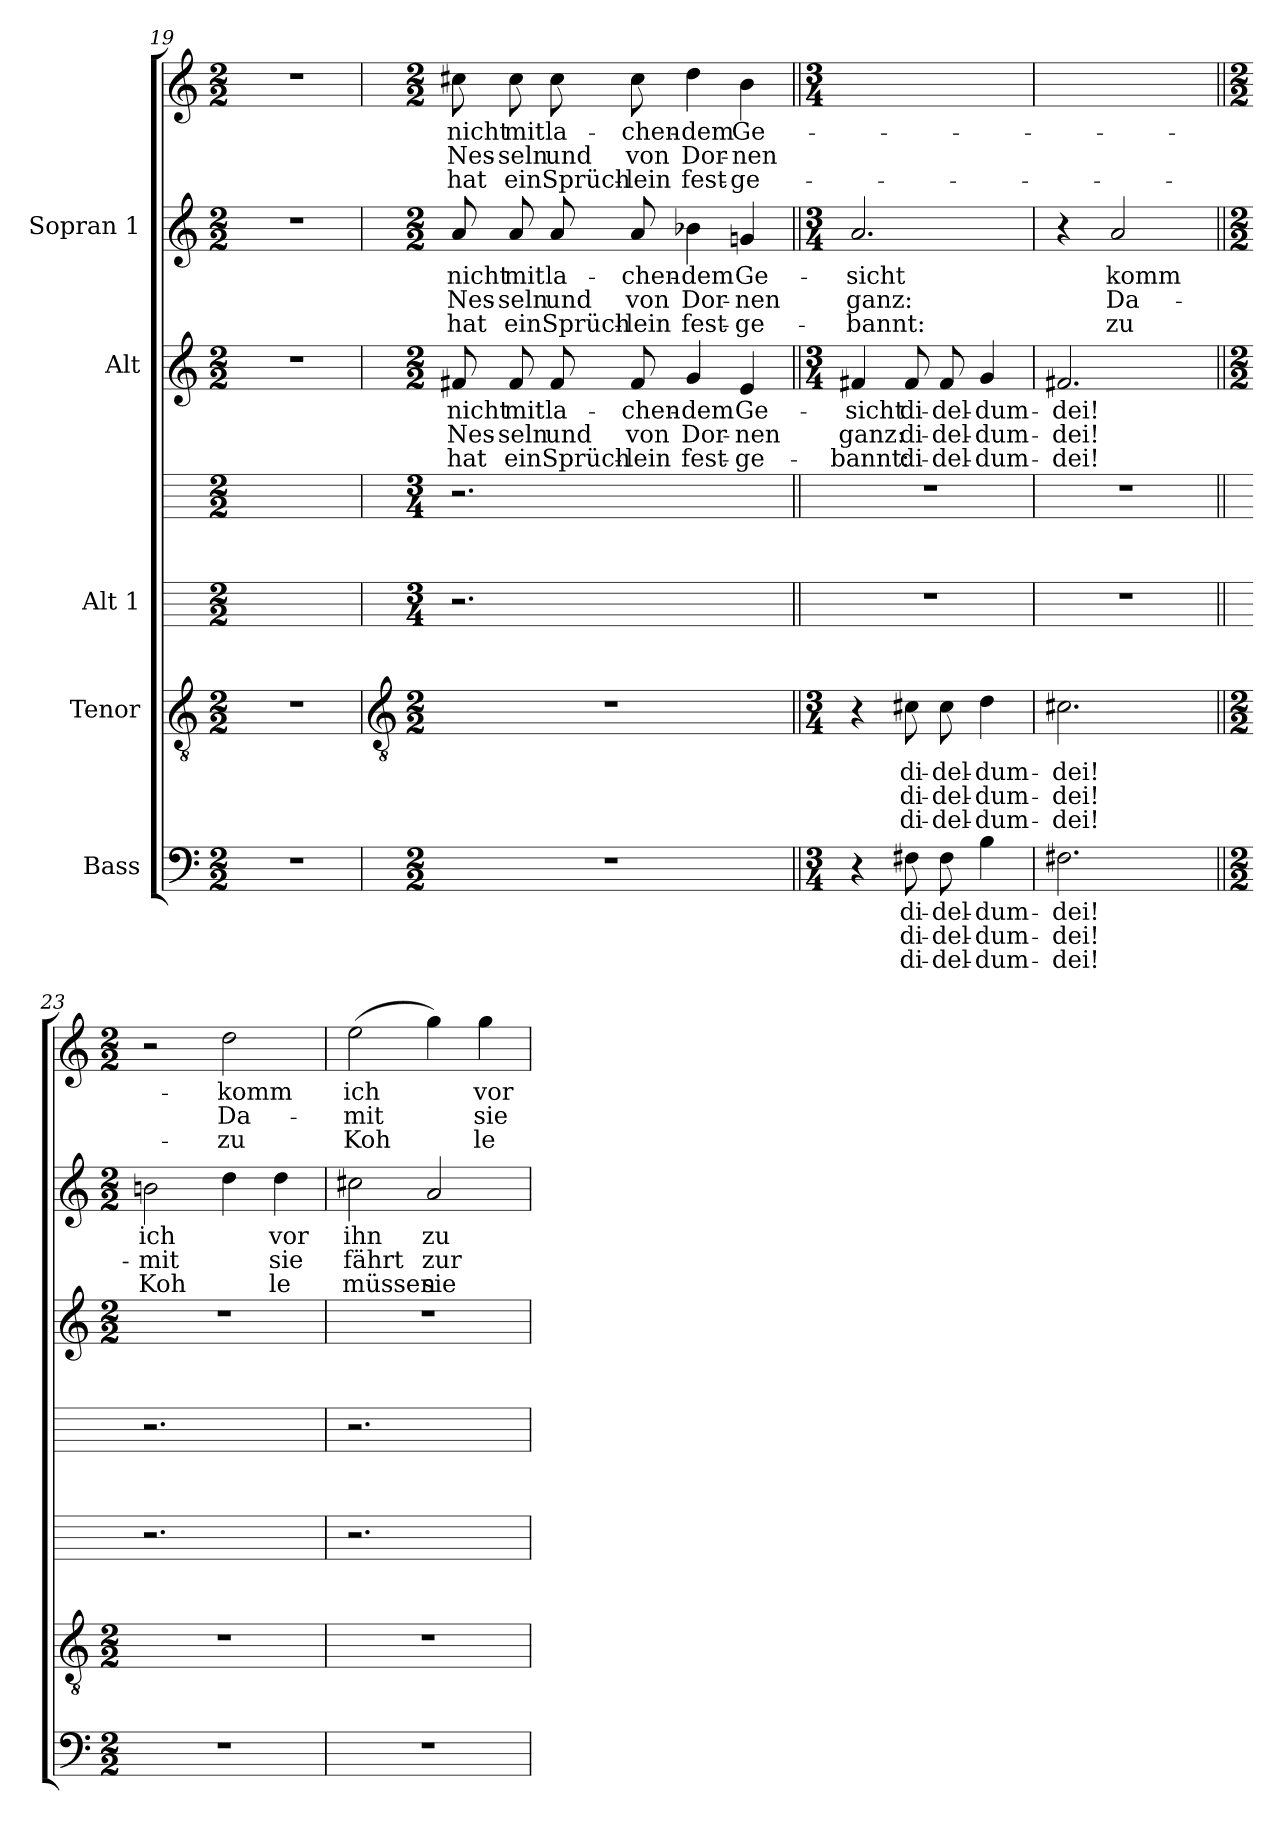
**kern	**text	**text	**text	**kern	**text	**text	**text	**kern	**kern	**kern	**text	**text	**text	**kern	**text	**text	**text	**kern	**text	**text	**text
*part5	*part5	*part5	*part5	*part4	*part4	*part4	*part4	*part3	*part3	*part2	*part2	*part2	*part2	*part1	*part1	*part1	*part1	*part1	*part1	*part1	*part1
*staff7	*staff7	*staff7	*staff7	*staff6	*staff6	*staff6	*staff6	*staff5	*staff4	*staff3	*staff3	*staff3	*staff3	*staff2	*staff2	*staff2	*staff2	*staff1	*staff1	*staff1	*staff1
*I"Bass	*	*	*	*I"Tenor	*	*	*	*I"Alt 1	*	*I"Alt	*	*	*	*I"Sopran 1	*	*	*	*	*	*	*
*clefF4	*	*	*	*clefGv2	*	*	*	*	*	*clefG2	*	*	*	*clefG2	*	*	*	*clefG2	*	*	*
*k[]	*	*	*	*k[]	*	*	*	*	*	*k[]	*	*	*	*k[]	*	*	*	*k[]	*	*	*
*C:	*	*	*	*C:	*	*	*	*	*	*C:	*	*	*	*C:	*	*	*	*C:	*	*	*
*M2/2	*	*	*	*M2/2	*	*	*	*M2/2	*M2/2	*M2/2	*	*	*	*M2/2	*	*	*	*M2/2	*	*	*
=19	=19	=19	=19	=19	=19	=19	=19	=19	=19	=19	=19	=19	=19	=19	=19	=19	=19	=19	=19	=19	=19
1r	.	.	.	1r	.	.	.	1ryy	1ryy	1r	.	.	.	1r	.	.	.	1r	.	.	.
!!LO:LB:g=z
=20	=20	=20	=20	=20	=20	=20	=20	=20	=20	=20	=20	=20	=20	=20	=20	=20	=20	=20	=20	=20	=20
*	*	*	*	*clefGv2	*	*	*	*	*	*	*	*	*	*	*	*	*	*	*	*	*
*M2/2	*	*	*	*M2/2	*	*	*	*M3/4	*M3/4	*M2/2	*	*	*	*M2/2	*	*	*	*M2/2	*	*	*
!	!	!	!	!	!	!	!	!	!	!	!LO:LY:b	!LO:LY:b	!LO:LY:b	!	!LO:LY:b	!LO:LY:b	!LO:LY:b	!	!LO:LY:b	!LO:LY:b	!LO:LY:b
1r	.	.	.	1r	.	.	.	2.r	2.r	8f#X	nicht	Nes-	-hat	8a	-nicht	Nes-	-hat	8cc#X	nicht	Nes-	-hat
!	!	!	!	!	!	!	!	!	!	!	!LO:LY:b	!LO:LY:b	!LO:LY:b	!	!LO:LY:b	!LO:LY:b	!LO:LY:b	!	!LO:LY:b	!LO:LY:b	!LO:LY:b
.	.	.	.	.	.	.	.	.	.	8f#	mit	seln	ein	8a	mit	seln	ein	8cc#	mit	seln	ein
!	!	!	!	!	!	!	!	!	!	!	!LO:LY:b	!LO:LY:b	!LO:LY:b	!	!LO:LY:b	!LO:LY:b	!LO:LY:b	!	!LO:LY:b	!LO:LY:b	!LO:LY:b
.	.	.	.	.	.	.	.	.	.	8f#	la-	-und	Sprüch-	8a	la-	-und	Sprüch-	8cc#	la-	-und	Sprüch-
!	!	!	!	!	!	!	!	!	!	!	!LO:LY:b	!LO:LY:b	!LO:LY:b	!	!LO:LY:b	!LO:LY:b	!LO:LY:b	!	!LO:LY:b	!LO:LY:b	!LO:LY:b
.	.	.	.	.	.	.	.	.	.	8f#	-chen-	-von	lein	8a	-chen-	-von	lein	8cc#	-chen-	-von	lein
!	!	!	!	!	!	!	!	!	!	!	!LO:LY:b	!LO:LY:b	!LO:LY:b	!	!LO:LY:b	!LO:LY:b	!LO:LY:b	!	!LO:LY:b	!LO:LY:b	!LO:LY:b
.	.	.	.	.	.	.	.	.	.	4g	dem	Dor-	-fest-	4b-X	dem	Dor-	-fest-	4dd	dem	Dor-	-fest-
!	!	!	!	!	!	!	!	!	!	!	!LO:LY:b	!LO:LY:b	!LO:LY:b	!	!LO:LY:b	!LO:LY:b	!LO:LY:b	!	!LO:LY:b	!LO:LY:b	!LO:LY:b
.	.	.	.	.	.	.	.	4ryy	4ryy	4e	-Ge-	-nen	ge-	4gn	-Ge-	-nen	ge-	4b	-Ge-	-nen	ge-
=21||	=21||	=21||	=21||	=21||	=21||	=21||	=21||	=21||	=21||	=21||	=21||	=21||	=21||	=21||	=21||	=21||	=21||	=21||	=21||	=21||	=21||
*M3/4	*	*	*	*M3/4	*	*	*	*	*	*M3/4	*	*	*	*M3/4	*	*	*	*M3/4	*	*	*
!	!	!	!	!	!	!	!	!	!	!	!LO:LY:b	!LO:LY:b	!LO:LY:b	!	!LO:LY:b	!LO:LY:b	!LO:LY:b	!	!LO:LY:b	!LO:LY:b	!LO:LY:b
4r	.	.	.	4r	.	.	.	2.r	2.r	4f#X	-sicht	ganz:	bannt:	2.a	sicht	ganz:	bannt:	[2.cc#Xyy	-sicht	ganz:	bannt:
!	!LO:LY:b	!LO:LY:b	!LO:LY:b	!	!LO:LY:b	!LO:LY:b	!LO:LY:b	!	!	!	!LO:LY:b	!LO:LY:b	!LO:LY:b	!	!	!	!	!	!	!	!
8F#X	di-	-di-	-di-	8c#X	di-	-di-	-di-	.	.	8f#	di-	-di-	-di-	.	.	.	.	.	.	.	.
!	!LO:LY:b	!LO:LY:b	!LO:LY:b	!	!LO:LY:b	!LO:LY:b	!LO:LY:b	!	!	!	!LO:LY:b	!LO:LY:b	!LO:LY:b	!	!	!	!	!	!	!	!
8F#	-del-	-del-	-del-	8c#	-del-	-del-	-del-	.	.	8f#	-del-	-del-	-del-	.	.	.	.	.	.	.	.
!	!LO:LY:b	!LO:LY:b	!LO:LY:b	!	!LO:LY:b	!LO:LY:b	!LO:LY:b	!	!	!	!LO:LY:b	!LO:LY:b	!LO:LY:b	!	!	!	!	!	!	!	!
4B	-dum-	-dum-	-dum-	4d	-dum-	-dum-	-dum-	.	.	4g	-dum-	-dum-	-dum-	.	.	.	.	.	.	.	.
=22	=22	=22	=22	=22	=22	=22	=22	=22	=22	=22	=22	=22	=22	=22	=22	=22	=22	=22	=22	=22	=22
!	!LO:LY:b	!LO:LY:b	!LO:LY:b	!	!LO:LY:b	!LO:LY:b	!LO:LY:b	!	!	!	!LO:LY:b	!LO:LY:b	!LO:LY:b	!	!	!	!	!	!	!	!
2.F#X	-dei!	dei!	dei!	2.c#X	-dei!	dei!	dei!	2.r	2.r	2.f#X	-dei!	dei!	dei!	4r	.	.	.	2cc#yy_	.	.	.
!	!	!	!	!	!	!	!	!	!	!	!	!	!	!	!LO:LY:b	!LO:LY:b	!LO:LY:b	!	!	!	!
.	.	.	.	.	.	.	.	.	.	.	.	.	.	2a	komm	Da-	-zu	.	.	.	.
.	.	.	.	.	.	.	.	.	.	.	.	.	.	.	.	.	.	4cc#yy]	.	.	.
=23||	=23||	=23||	=23||	=23||	=23||	=23||	=23||	=23||	=23||	=23||	=23||	=23||	=23||	=23||	=23||	=23||	=23||	=23||	=23||	=23||	=23||
*M2/2	*	*	*	*M2/2	*	*	*	*	*	*M2/2	*	*	*	*M2/2	*	*	*	*M2/2	*	*	*
!	!	!	!	!	!	!	!	!	!	!	!	!	!	!	!LO:LY:b	!LO:LY:b	!LO:LY:b	!	!	!	!
1r	.	.	.	1r	.	.	.	2.r	2.r	1r	.	.	.	2bn	ich	mit	Koh	2r	.	.	.
!	!	!	!	!	!	!	!	!	!	!	!	!	!	!	!	!	!LO:LY:b	!	!LO:LY:b	!LO:LY:b	!LO:LY:b
.	.	.	.	.	.	.	.	.	.	.	.	.	.	4dd	.	.	-	2dd	komm	Da-	-zu
!	!	!	!	!	!	!	!	!	!	!	!	!	!	!	!LO:LY:b	!LO:LY:b	!LO:LY:b	!	!	!	!
.	.	.	.	.	.	.	.	4ryy	4ryy	.	.	.	.	4dd	vor	sie	le	.	.	.	.
=24	=24	=24	=24	=24	=24	=24	=24	=24	=24	=24	=24	=24	=24	=24	=24	=24	=24	=24	=24	=24	=24
!	!	!	!	!	!	!	!	!	!	!	!	!	!	!	!LO:LY:b	!LO:LY:b	!LO:LY:b	!	!LO:LY:b	!LO:LY:b	!LO:LY:b
1r	.	.	.	1r	.	.	.	2.r	2.r	1r	.	.	.	2cc#X	ihn	fährt	müssen	(>2ee	ich	mit	Koh
!	!	!	!	!	!	!	!	!	!	!	!	!	!	!	!LO:LY:b	!LO:LY:b	!LO:LY:b	!	!	!	!LO:LY:b
.	.	.	.	.	.	.	.	.	.	.	.	.	.	2a	zu	zur	sie	4gg)	.	.	-
!	!	!	!	!	!	!	!	!	!	!	!	!	!	!	!	!	!	!	!LO:LY:b	!LO:LY:b	!LO:LY:b
.	.	.	.	.	.	.	.	4ryy	4ryy	.	.	.	.	.	.	.	.	4gg	vor	sie	le
=	=	=	=	=	=	=	=	=	=	=	=	=	=	=	=	=	=	=	=	=	=
*-	*-	*-	*-	*-	*-	*-	*-	*-	*-	*-	*-	*-	*-	*-	*-	*-	*-	*-	*-	*-	*-
